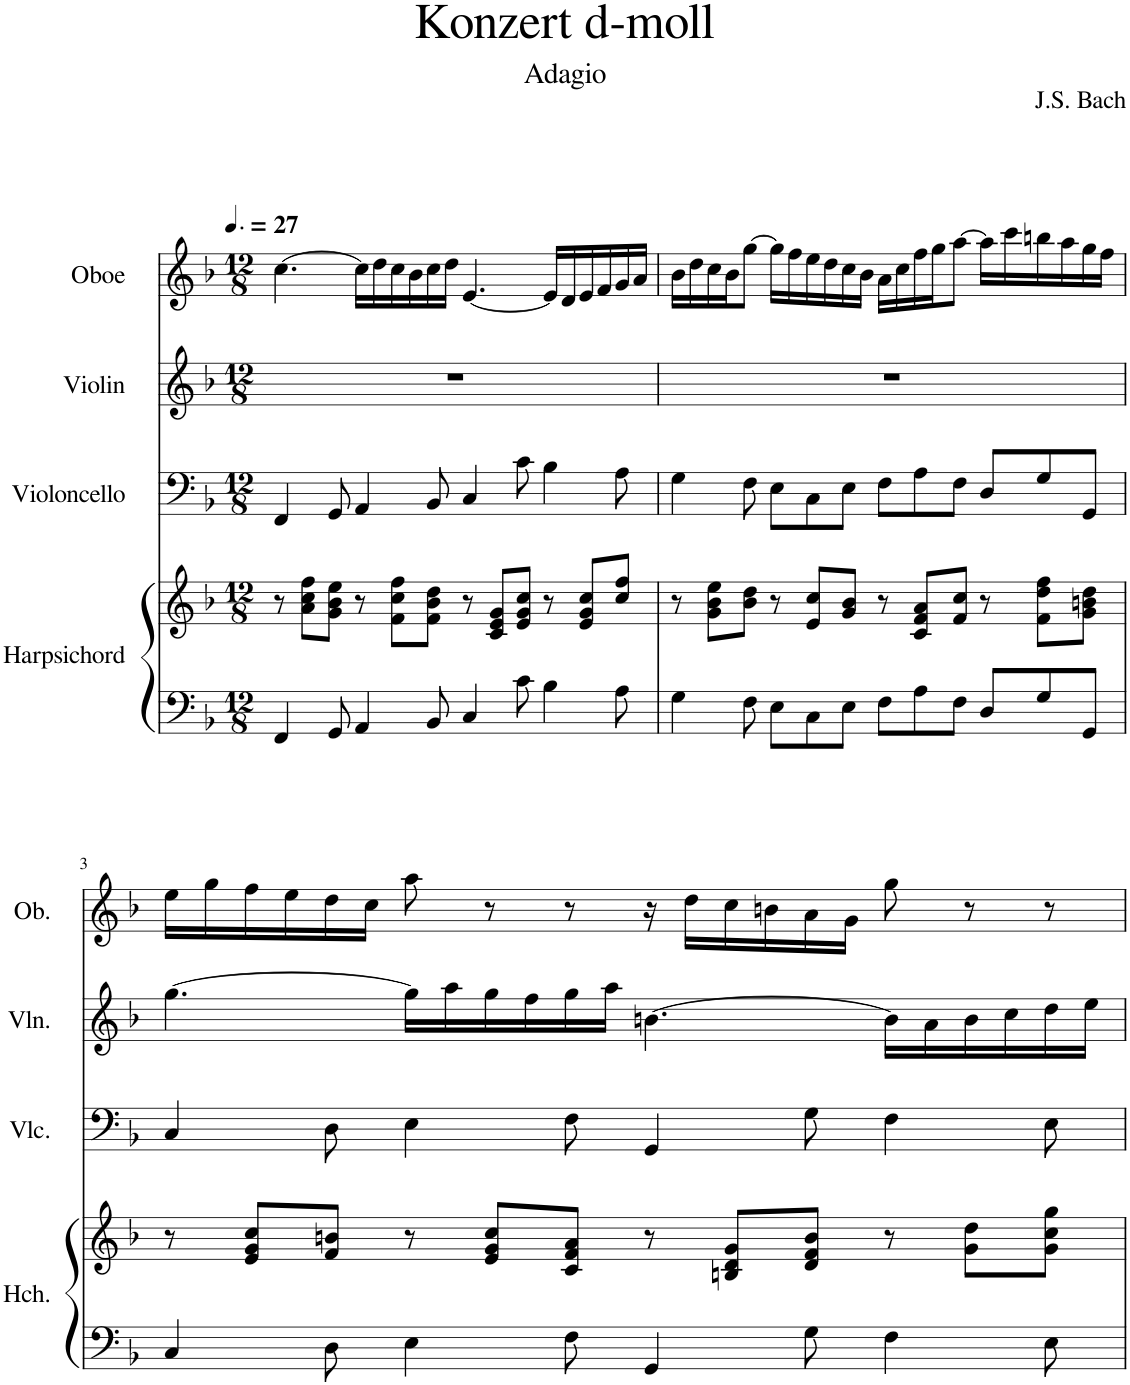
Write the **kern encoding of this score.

**kern	**kern	**kern	**kern	**kern
*part4	*part4	*part3	*part2	*part1
*staff5	*staff4	*staff3	*staff2	*staff1
*I"Harpsichord	*	*I"Violoncello	*I"Violin	*I"Oboe
*I'Hch.	*	*I'Vlc.	*I'Vln.	*I'Ob.
*clefF4	*clefG2	*clefF4	*clefG2	*clefG2
*k[b-]	*k[b-]	*k[b-]	*k[b-]	*k[b-]
*M12/8	*M12/8	*M12/8	*M12/8	*M12/8
*MM40	*MM40	*MM40	*MM40	*MM40
=1	=1	=1	=1	=1
4FF/	8r	4FF/	1.r	[4.cc\
.	8a\ 8cc\ 8ff\L	.	.	.
8GG/	8g\ 8b-\ 8ee\J	8GG/	.	.
4AA/	8r	4AA/	.	16cc\LL]
.	.	.	.	16dd\
.	8f\ 8cc\ 8ff\L	.	.	16cc\
.	.	.	.	16b-\
8BB-/	8f\ 8b-\ 8dd\J	8BB-/	.	16cc\
.	.	.	.	16dd\JJ
4C/	8r	4C/	.	[4.e/
.	8c/ 8e/ 8g/L	.	.	.
8c\	8e/ 8g/ 8cc/J	8c\	.	.
4B-\	8r	4B-\	.	16e/LL]
.	.	.	.	16d/
.	8e/ 8g/ 8cc/L	.	.	16e/
.	.	.	.	16f/
8A\	8cc/ 8ff/J	8A\	.	16g/
.	.	.	.	16a/JJ
=2	=2	=2	=2	=2
4G\	8r	4G\	1.r	16b-\LL
.	.	.	.	16dd\
.	8g\ 8b-\ 8ee\L	.	.	16cc\
.	.	.	.	16b-\J
8F\	8b-\ 8dd\J	8F\	.	[8gg\J
8E\L	8r	8E\L	.	16gg\LL]
.	.	.	.	16ff\
8C\	8e/ 8cc/L	8C\	.	16ee\
.	.	.	.	16dd\
8E\J	8g/ 8b-/J	8E\J	.	16cc\
.	.	.	.	16b-\JJ
8F\L	8r	8F\L	.	16a\LL
.	.	.	.	16cc\
8A\	8c/ 8f/ 8a/L	8A\	.	16ff\
.	.	.	.	16gg\J
8F\J	8f/ 8cc/J	8F\J	.	[8aa\J
8D/L	8r	8D/L	.	16aa\LL]
.	.	.	.	16ccc\
8G/	8f\ 8dd\ 8ff\L	8G/	.	16bbn\
.	.	.	.	16aa\
8GG/J	8g\ 8bn\ 8dd\J	8GG/J	.	16gg\
.	.	.	.	16ff\JJ
!!LO:LB:g=z
=3	=3	=3	=3	=3
4C/	8r	4C/	[4.gg\	16ee\LL
.	.	.	.	16gg\
.	8e/ 8g/ 8cc/L	.	.	16ff\
.	.	.	.	16ee\
8D\	8f/ 8bn/J	8D\	.	16dd\
.	.	.	.	16cc\JJ
4E\	8r	4E\	16gg\LL]	8aa\
.	.	.	16aa\	.
.	8e/ 8g/ 8cc/L	.	16gg\	8r
.	.	.	16ff\	.
8F\	8c/ 8f/ 8a/J	8F\	16gg\	8r
.	.	.	16aa\JJ	.
4GG/	8r	4GG/	[4.bn\	16r
.	.	.	.	16dd\LL
.	8Bn/ 8d/ 8g/L	.	.	16cc\
.	.	.	.	16bn\
8G\	8d/ 8f/ 8b/J	8G\	.	16a\
.	.	.	.	16g\JJ
4F\	8r	4F\	16b\LL]	8gg\
.	.	.	16a\	.
.	8g\ 8dd\L	.	16b\	8r
.	.	.	16cc\	.
8E\	8g\ 8cc\ 8gg\J	8E\	16dd\	8r
.	.	.	16ee\JJ	.
=	=	=	=	=
*-	*-	*-	*-	*-
